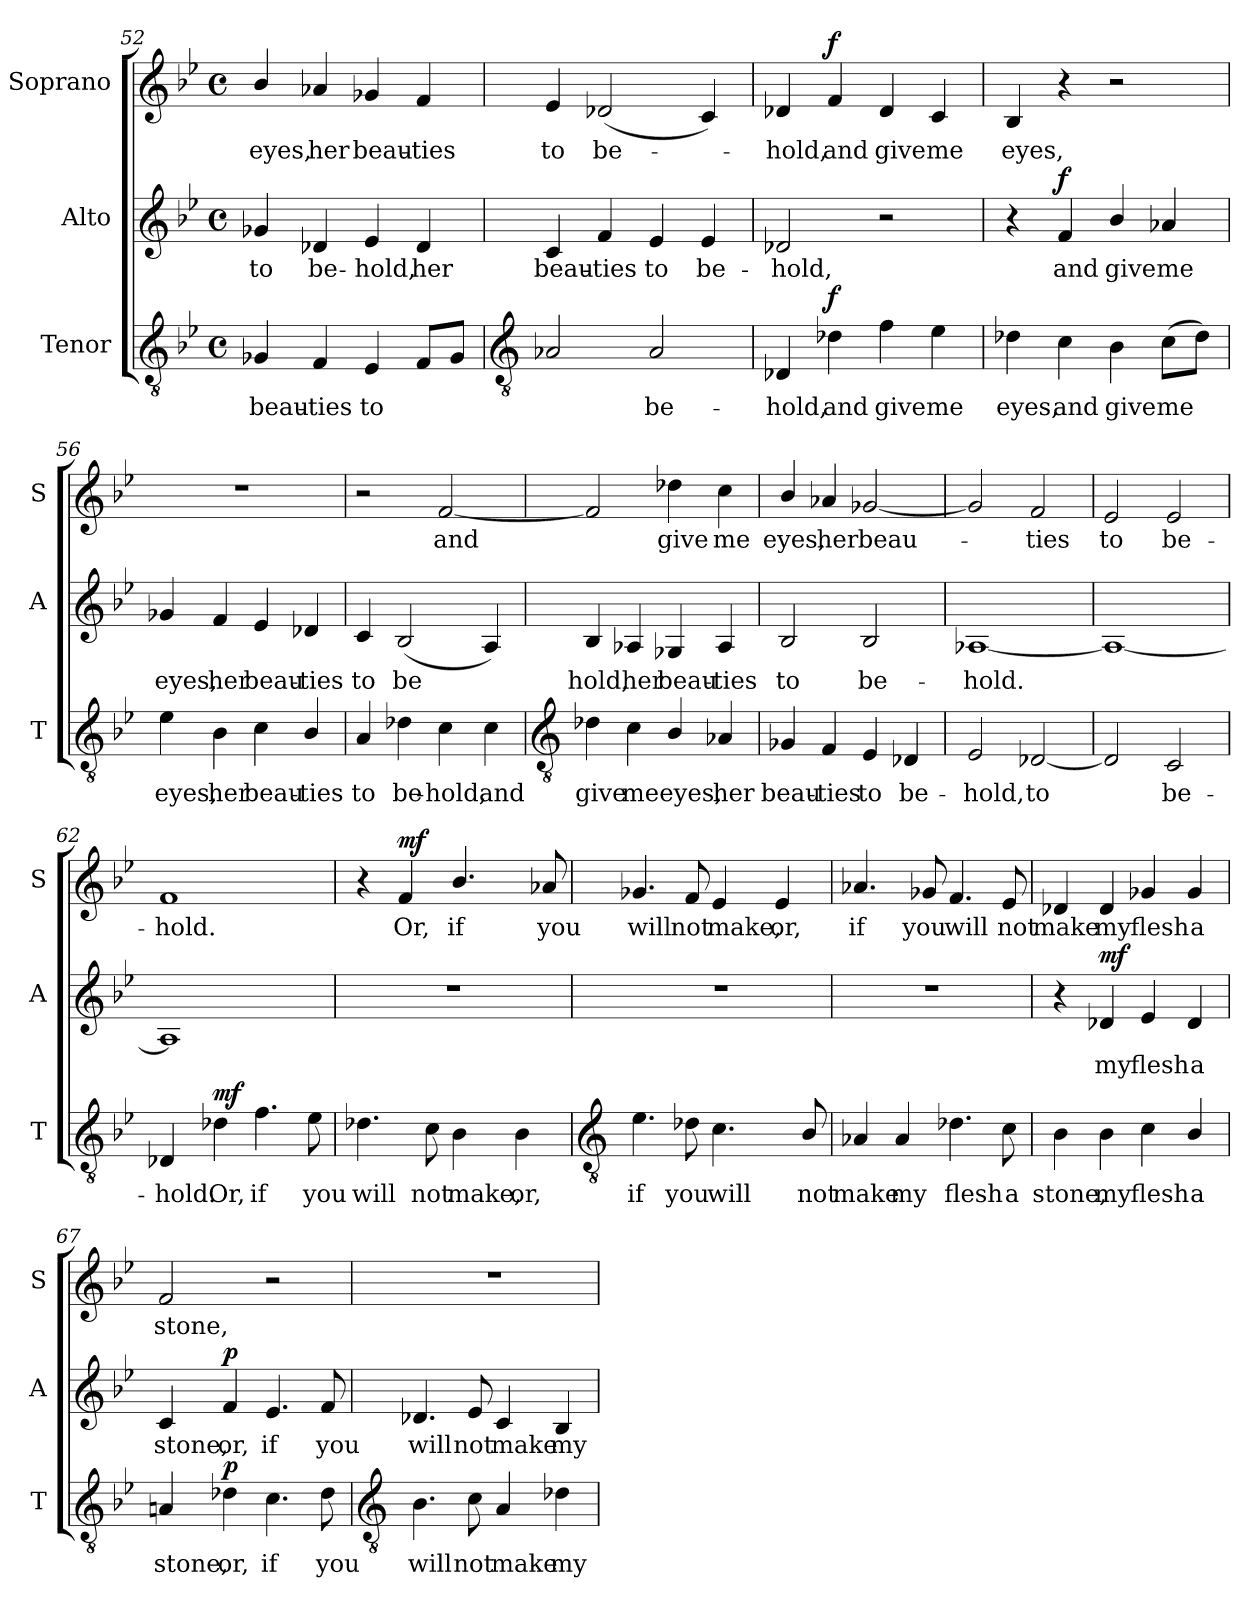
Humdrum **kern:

**kern	**text	**dynam	**kern	**text	**dynam	**kern	**text	**dynam
*part3	*part3	*part3	*part2	*part2	*part2	*part1	*part1	*part1
*staff3	*staff3	*staff3	*staff2	*staff2	*staff2	*staff1	*staff1	*staff1
*I"Tenor	*	*	*I"Alto	*	*	*I"Soprano	*	*
*I'T	*	*	*I'A	*	*	*I'S	*	*
*clefGv2	*	*	*clefG2	*	*	*clefG2	*	*
*k[b-e-]	*	*	*k[b-e-]	*	*	*k[b-e-]	*	*
*B-:	*	*	*B-:	*	*	*B-:	*	*
*M4/4	*	*	*M4/4	*	*	*M4/4	*	*
*met(c)	*	*	*met(c)	*	*	*met(c)	*	*
=52	=52	=52	=52	=52	=52	=52	=52	=52
!	!LO:LY:b	!	!	!LO:LY:b	!	!	!LO:LY:b	!
4G-X	beau-	.	4g-X	to	.	4b-/	eyes,	.
!	!LO:LY:b	!	!	!LO:LY:b	!	!	!LO:LY:b	!
4F	-ties	.	4d-X	be-	.	4a-X	her	.
!	!LO:LY:b	!	!	!LO:LY:b	!	!	!LO:LY:b	!
4E-	to	.	4e-	-hold,	.	4g-X	beau-	.
!	!	!	!	!LO:LY:b	!	!	!LO:LY:b	!
8FL	.	.	4d-	her	.	4f	-ties	.
8G-J	.	.	.	.	.	.	.	.
!!LO:LB:g=z
=53	=53	=53	=53	=53	=53	=53	=53	=53
*clefGv2	*	*	*	*	*	*	*	*
!	!	!	!	!LO:LY:b	!	!	!LO:LY:b	!
2A-X	.	.	4c	beau-	.	4e-	to	.
!	!	!	!	!LO:LY:b	!	!	!LO:LY:b	!
.	.	.	4f	-ties	.	(<2d-X	be-	.
!	!LO:LY:b	!	!	!LO:LY:b	!	!	!	!
2A-	be-	.	4e-	to	.	.	.	.
!	!	!	!	!LO:LY:b	!	!	!	!
.	.	.	4e-	be-	.	4c)	.	.
=54	=54	=54	=54	=54	=54	=54	=54	=54
!	!LO:LY:b	!	!	!LO:LY:b	!	!	!LO:LY:b	!
4D-X	-hold,	.	2d-X	-hold,	.	4d-X	hold,	.
!	!LO:LY:b	!LO:DY:b	!	!	!	!	!LO:LY:b	!LO:DY:b
4d-X	and	f	.	.	.	4f	and	f
!	!LO:LY:b	!	!	!	!	!	!LO:LY:b	!
4f	give	.	2r	.	.	4d-	give	.
!	!LO:LY:b	!	!	!	!	!	!LO:LY:b	!
4e-	me	.	.	.	.	4c	me	.
=55	=55	=55	=55	=55	=55	=55	=55	=55
!	!LO:LY:b	!	!	!	!	!	!LO:LY:b	!
4d-X	eyes,	.	4r	.	.	4B-	eyes,	.
!	!LO:LY:b	!	!	!LO:LY:b	!LO:DY:b	!	!	!
4c	and	.	4f	and	f	4r	.	.
!	!LO:LY:b	!	!	!LO:LY:b	!	!	!	!
4B-	give	.	4b-/	give	.	2r	.	.
!	!LO:LY:b	!	!	!LO:LY:b	!	!	!	!
(>8cL	me	.	4a-X	me	.	.	.	.
8d-J)	.	.	.	.	.	.	.	.
=56	=56	=56	=56	=56	=56	=56	=56	=56
!	!LO:LY:b	!	!	!LO:LY:b	!	!	!	!
4e-	eyes,	.	4g-X	eyes,	.	1r	.	.
!	!LO:LY:b	!	!	!LO:LY:b	!	!	!	!
4B-	her	.	4f	her	.	.	.	.
!	!LO:LY:b	!	!	!LO:LY:b	!	!	!	!
4c	beau-	.	4e-	beau-	.	.	.	.
!	!LO:LY:b	!	!	!LO:LY:b	!	!	!	!
4B-/	-ties	.	4d-X	-ties	.	.	.	.
=57	=57	=57	=57	=57	=57	=57	=57	=57
!	!LO:LY:b	!	!	!LO:LY:b	!	!	!	!
4A	to	.	4c	to	.	2r	.	.
!	!LO:LY:b	!	!	!LO:LY:b	!	!	!	!
4d-X	be-	.	(<2B-	be	.	.	.	.
!	!LO:LY:b	!	!	!	!	!	!LO:LY:b	!
4c	-hold,	.	.	.	.	[2f	and	.
!	!LO:LY:b	!	!	!	!	!	!	!
4c	and	.	4A)	.	.	.	.	.
!!LO:LB:g=z
=58	=58	=58	=58	=58	=58	=58	=58	=58
*clefGv2	*	*	*	*	*	*	*	*
!	!LO:LY:b	!	!	!LO:LY:b	!	!	!	!
4d-X	give	.	4B-	hold,	.	2f]	.	.
!	!LO:LY:b	!	!	!LO:LY:b	!	!	!	!
4c	me	.	4A-X	her	.	.	.	.
!	!LO:LY:b	!	!	!LO:LY:b	!	!	!LO:LY:b	!
4B-/	eyes,	.	4G-X	beau-	.	4dd-X	give	.
!	!LO:LY:b	!	!	!LO:LY:b	!	!	!LO:LY:b	!
4A-X	her	.	4A-	-ties	.	4cc	me	.
=59	=59	=59	=59	=59	=59	=59	=59	=59
!	!LO:LY:b	!	!	!LO:LY:b	!	!	!LO:LY:b	!
4G-X	beau-	.	2B-	to	.	4b-/	eyes,	.
!	!LO:LY:b	!	!	!	!	!	!LO:LY:b	!
4F	-ties	.	.	.	.	4a-X	her	.
!	!LO:LY:b	!	!	!LO:LY:b	!	!	!LO:LY:b	!
4E-	to	.	2B-	be-	.	[2g-X	beau-	.
!	!LO:LY:b	!	!	!	!	!	!	!
4D-X	be-	.	.	.	.	.	.	.
=60	=60	=60	=60	=60	=60	=60	=60	=60
!	!LO:LY:b	!	!	!LO:LY:b	!	!	!	!
2E-	-hold,	.	[1A-X	-hold.	.	2g-]	.	.
!	!LO:LY:b	!	!	!	!	!	!LO:LY:b	!
[2D-X	to	.	.	.	.	2f	ties	.
=61	=61	=61	=61	=61	=61	=61	=61	=61
!	!	!	!	!	!	!	!LO:LY:b	!
2D-]	.	.	1A-_	.	.	2e-	to	.
!	!LO:LY:b	!	!	!	!	!	!LO:LY:b	!
2C	be-	.	.	.	.	2e-	be-	.
=62	=62	=62	=62	=62	=62	=62	=62	=62
!	!LO:LY:b	!	!	!	!	!	!LO:LY:b	!
4D-X	-hold.	.	1A-]	.	.	1f	-hold.	.
!	!LO:LY:b	!LO:DY:b	!	!	!	!	!	!
4d-X	Or,	mf	.	.	.	.	.	.
!	!LO:LY:b	!	!	!	!	!	!	!
4.f	if	.	.	.	.	.	.	.
!	!LO:LY:b	!	!	!	!	!	!	!
8e-	you	.	.	.	.	.	.	.
=63	=63	=63	=63	=63	=63	=63	=63	=63
!	!LO:LY:b	!	!	!	!	!	!	!
4.d-X	will	.	1r	.	.	4r	.	.
!	!	!	!	!	!	!	!LO:LY:b	!LO:DY:b
.	.	.	.	.	.	4f	Or,	mf
!	!LO:LY:b	!	!	!	!	!	!	!
8c	not	.	.	.	.	.	.	.
!	!LO:LY:b	!	!	!	!	!	!LO:LY:b	!
4B-	make,	.	.	.	.	4.b-/	if	.
!	!LO:LY:b	!	!	!	!	!	!	!
4B-	or,	.	.	.	.	.	.	.
!	!	!	!	!	!	!	!LO:LY:b	!
.	.	.	.	.	.	8a-X	you	.
!!LO:LB:g=z
=64	=64	=64	=64	=64	=64	=64	=64	=64
*clefGv2	*	*	*	*	*	*	*	*
!	!LO:LY:b	!	!	!	!	!	!LO:LY:b	!
4.e-	if	.	1r	.	.	4.g-X	will	.
!	!LO:LY:b	!	!	!	!	!	!LO:LY:b	!
8d-X	you	.	.	.	.	8f	not	.
!	!LO:LY:b	!	!	!	!	!	!LO:LY:b	!
4.c	will	.	.	.	.	4e-	make,	.
!	!	!	!	!	!	!	!LO:LY:b	!
.	.	.	.	.	.	4e-	or,	.
!	!LO:LY:b	!	!	!	!	!	!	!
8B-/	not	.	.	.	.	.	.	.
=65	=65	=65	=65	=65	=65	=65	=65	=65
!	!LO:LY:b	!	!	!	!	!	!LO:LY:b	!
4A-X	make	.	1r	.	.	4.a-X	if	.
!	!LO:LY:b	!	!	!	!	!	!	!
4A-	my	.	.	.	.	.	.	.
!	!	!	!	!	!	!	!LO:LY:b	!
.	.	.	.	.	.	8g-X	you	.
!	!LO:LY:b	!	!	!	!	!	!LO:LY:b	!
4.d-X	flesh	.	.	.	.	4.f	will	.
!	!LO:LY:b	!	!	!	!	!	!LO:LY:b	!
8c	a	.	.	.	.	8e-	not	.
=66	=66	=66	=66	=66	=66	=66	=66	=66
!	!LO:LY:b	!	!	!	!	!	!LO:LY:b	!
4B-	stone,	.	4r	.	.	4d-X	make	.
!	!LO:LY:b	!	!	!LO:LY:b	!LO:DY:b	!	!LO:LY:b	!
4B-	my	.	4d-X	my	mf	4d-	my	.
!	!LO:LY:b	!	!	!LO:LY:b	!	!	!LO:LY:b	!
4c	flesh	.	4e-	flesh	.	4g-X	flesh	.
!	!LO:LY:b	!	!	!LO:LY:b	!	!	!LO:LY:b	!
4B-/	a	.	4d-	a	.	4g-	a	.
=67	=67	=67	=67	=67	=67	=67	=67	=67
!	!LO:LY:b	!	!	!LO:LY:b	!	!	!LO:LY:b	!
4An	stone,	.	4c	stone,	.	2f	stone,	.
!	!LO:LY:b	!LO:DY:b	!	!LO:LY:b	!LO:DY:b	!	!	!
4d-X	or,	p	4f	or,	p	.	.	.
!	!LO:LY:b	!	!	!LO:LY:b	!	!	!	!
4.c	if	.	4.e-	if	.	2r	.	.
!	!LO:LY:b	!	!	!LO:LY:b	!	!	!	!
8d-	you	.	8f	you	.	.	.	.
!!LO:LB:g=z
=68	=68	=68	=68	=68	=68	=68	=68	=68
*clefGv2	*	*	*	*	*	*	*	*
!	!LO:LY:b	!	!	!LO:LY:b	!	!	!	!
4.B-	will	.	4.d-X	will	.	1r	.	.
!	!LO:LY:b	!	!	!LO:LY:b	!	!	!	!
8c	not	.	8e-	not	.	.	.	.
!	!LO:LY:b	!	!	!LO:LY:b	!	!	!	!
4A	make	.	4c	make	.	.	.	.
!	!LO:LY:b	!	!	!LO:LY:b	!	!	!	!
4d-X	my	.	4B-	my	.	.	.	.
=	=	=	=	=	=	=	=	=
*-	*-	*-	*-	*-	*-	*-	*-	*-
